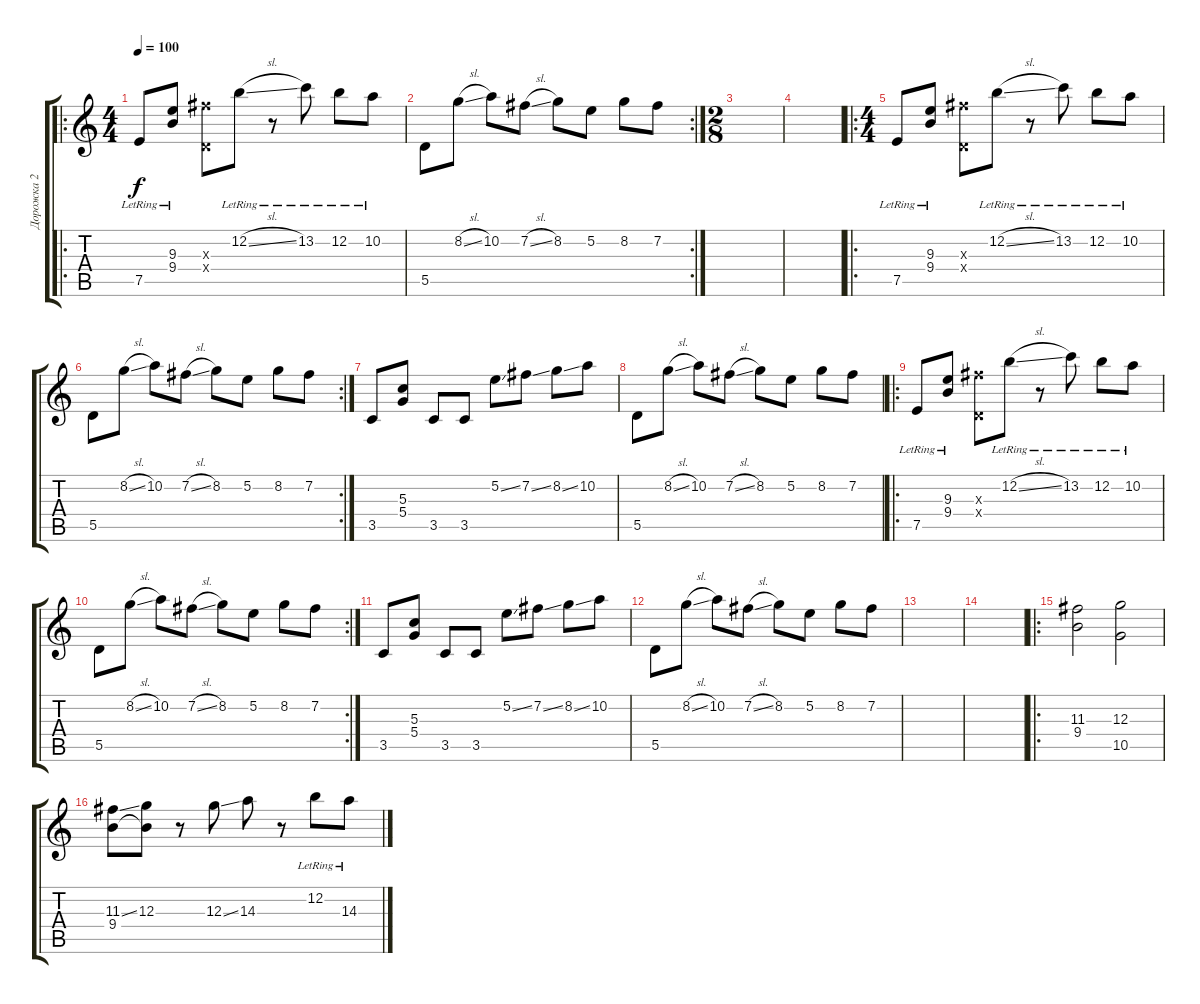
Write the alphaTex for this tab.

\track ("Дорожка 2" "Дорожка 2") {instrument electricguitarjazz}
\staff {score tabs}
\tuning (E4 B3 G3 D3 A2 E2) {hide}
\ro
\ts (4 4)
\tempo 100
\clef g2
\ks c
7.5{lr}.8{dy f} (9.3{lr} 9.4{lr}).8 (11.3{x} 0.4{x}).8 12.2{sl lr}.8 r.8 13.2{lr}.8 12.2{lr}.8 10.2{lr}.8 |
\rc 2
5.5.8 8.2{sl}.8 10.2.8 7.2{sl}.8 8.2.8 5.2.8 8.2.8 7.2.8 |
\ts (2 8)
|
|
\ro
\ts (4 4)
7.5{lr}.8 (9.3{lr} 9.4{lr}).8 (11.3{x} 0.4{x}).8 12.2{sl lr}.8 r.8 13.2{lr}.8 12.2{lr}.8 10.2{lr}.8 |
\rc 2
5.5.8 8.2{sl}.8 10.2.8 7.2{sl}.8 8.2.8 5.2.8 8.2.8 7.2.8 |
3.5.8 (5.3 5.4).8 3.5.8 3.5.8 5.2{ss}.8 7.2{ss}.8 8.2{ss}.8 10.2.8 |
5.5.8 8.2{sl}.8 10.2.8 7.2{sl}.8 8.2.8 5.2.8 8.2.8 7.2.8 |
\ro
7.5{lr}.8 (9.3{lr} 9.4{lr}).8 (11.3{x} 0.4{x}).8 12.2{sl lr}.8 r.8 13.2{lr}.8 12.2{lr}.8 10.2{lr}.8 |
\rc 2
5.5.8 8.2{sl}.8 10.2.8 7.2{sl}.8 8.2.8 5.2.8 8.2.8 7.2.8 |
3.5.8 (5.3 5.4).8 3.5.8 3.5.8 5.2{ss}.8 7.2{ss}.8 8.2{ss}.8 10.2.8 |
5.5.8 8.2{sl}.8 10.2.8 7.2{sl}.8 8.2.8 5.2.8 8.2.8 7.2.8 |
|
|
\ro
(11.3 9.4).2 (12.3 10.5).2 |
(11.3{ss} 9.4).8 (12.3 9.4{t}).8 r.8 12.3{ss}.8 14.3.8 r.8 12.2{lr}.8 14.3{lr}.8
